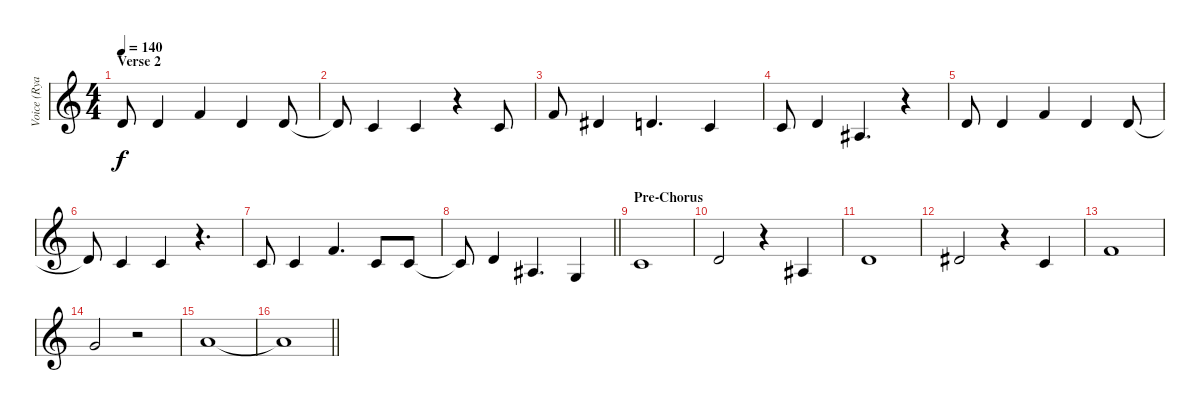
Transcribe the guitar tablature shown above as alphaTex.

\track ("Voice (Ryan Key)" "Voice (Rya") {instrument flute}
\staff {score}
\tuning (E4 B3 G3 D3 A2 E2) {hide}
\ts (4 4)
\section ("" "Verse 2")
\tempo 140
\clef g2
\ks c
3.2.8{dy f} 3.2.4 1.1.4 3.2.4 3.2.8 |
3.2{t}.8 1.2.4 1.2.4 r.4 1.2.8 |
1.1.8 4.2.4 3.2.4{d} 1.2.4 |
1.2.8 3.2.4 3.3.4{d} r.4 |
3.2.8 3.2.4 1.1.4 3.2.4 3.2.8 |
3.2{t}.8 1.2.4 1.2.4 r.4{d} |
1.2.8 1.2.4 1.1.4{d} 1.2.8 1.2.8 |
\barLineRight lightlight
1.2{t}.8 3.2.4 3.3.4{d} 0.3.4 |
\section ("" "Pre-Chorus")
1.2.1 |
3.2.2 r.4 3.3.4 |
3.2.1 |
4.2.2 r.4 1.2.4 |
1.1.1 |
3.1.2 r.2 |
5.1.1 |
\barLineRight lightlight
5.1{t}.1
